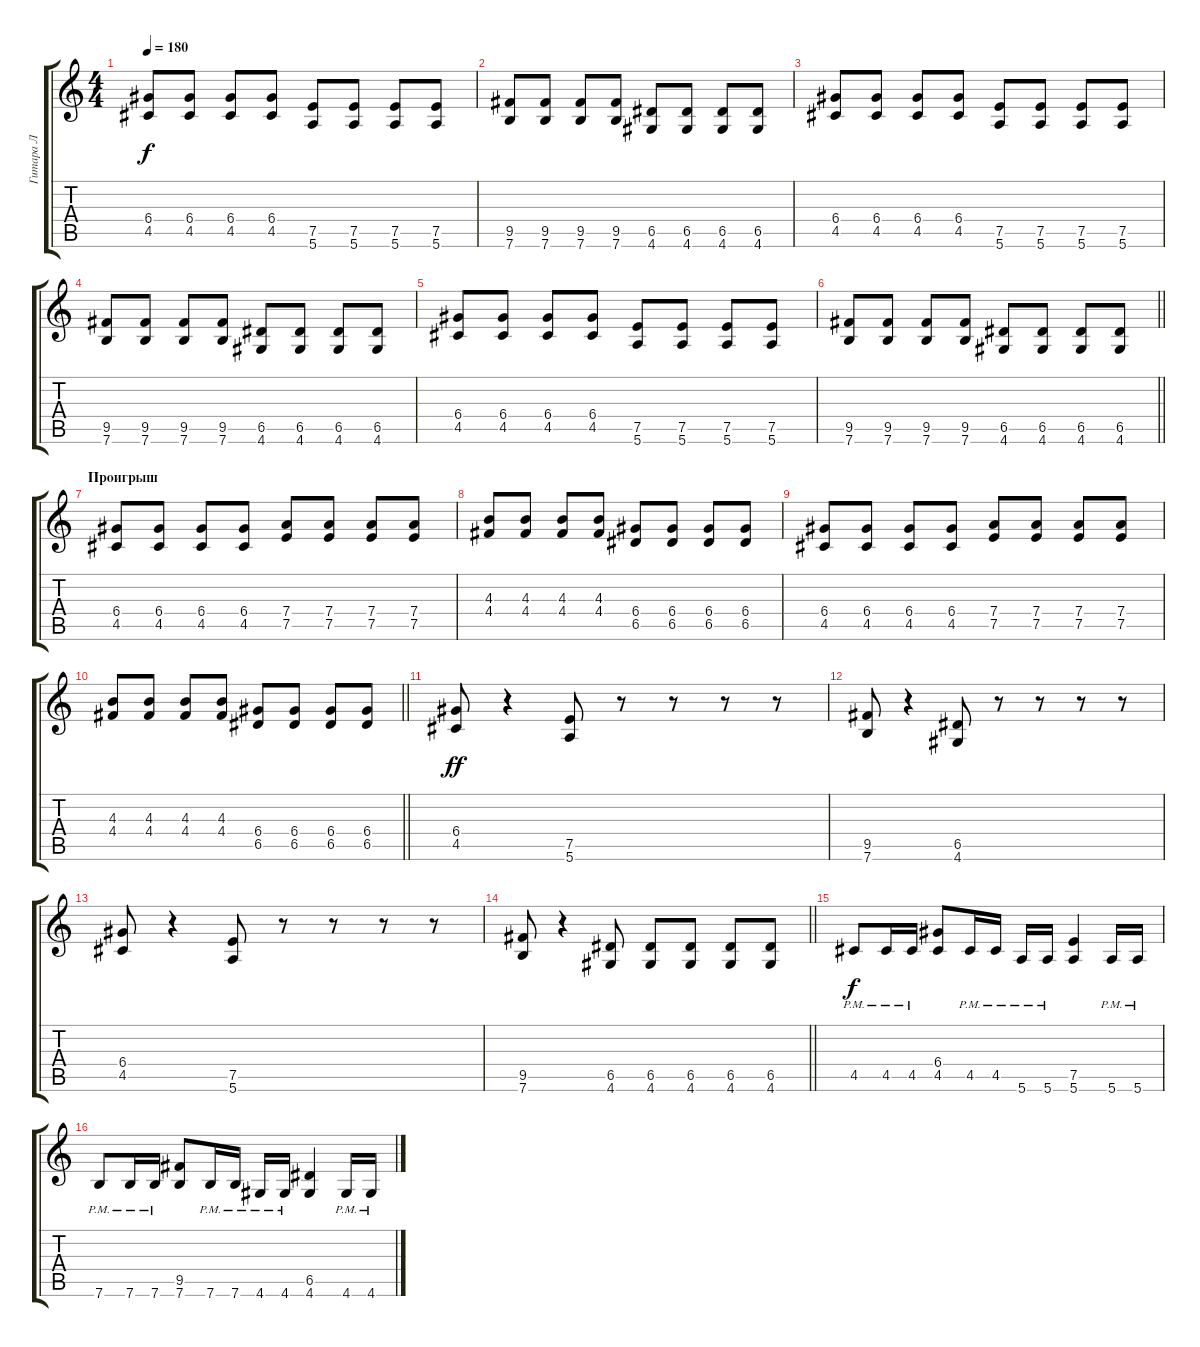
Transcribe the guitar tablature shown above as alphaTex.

\track ("Гитара Л" "Гитара Л") {instrument distortionguitar}
\staff {score tabs}
\tuning (E4 B3 G3 D3 A2 E2) {hide}
\ts (4 4)
\tempo 180
\clef g2
\ks c
(6.4 4.5).8{dy f} (6.4 4.5).8 (6.4 4.5).8 (6.4 4.5).8 (7.5 5.6).8 (7.5 5.6).8 (7.5 5.6).8 (7.5 5.6).8 |
(9.5 7.6).8 (9.5 7.6).8 (9.5 7.6).8 (9.5 7.6).8 (6.5 4.6).8 (6.5 4.6).8 (6.5 4.6).8 (6.5 4.6).8 |
(6.4 4.5).8 (6.4 4.5).8 (6.4 4.5).8 (6.4 4.5).8 (7.5 5.6).8 (7.5 5.6).8 (7.5 5.6).8 (7.5 5.6).8 |
(9.5 7.6).8 (9.5 7.6).8 (9.5 7.6).8 (9.5 7.6).8 (6.5 4.6).8 (6.5 4.6).8 (6.5 4.6).8 (6.5 4.6).8 |
(6.4 4.5).8 (6.4 4.5).8 (6.4 4.5).8 (6.4 4.5).8 (7.5 5.6).8 (7.5 5.6).8 (7.5 5.6).8 (7.5 5.6).8 |
\barLineRight lightlight
(9.5 7.6).8 (9.5 7.6).8 (9.5 7.6).8 (9.5 7.6).8 (6.5 4.6).8 (6.5 4.6).8 (6.5 4.6).8 (6.5 4.6).8 |
\section ("" "Проигрыш")
(6.4 4.5).8 (6.4 4.5).8 (6.4 4.5).8 (6.4 4.5).8 (7.4 7.5).8 (7.4 7.5).8 (7.4 7.5).8 (7.4 7.5).8 |
(4.3 4.4).8 (4.3 4.4).8 (4.3 4.4).8 (4.3 4.4).8 (6.4 6.5).8 (6.4 6.5).8 (6.4 6.5).8 (6.4 6.5).8 |
(6.4 4.5).8 (6.4 4.5).8 (6.4 4.5).8 (6.4 4.5).8 (7.4 7.5).8 (7.4 7.5).8 (7.4 7.5).8 (7.4 7.5).8 |
\barLineRight lightlight
(4.3 4.4).8 (4.3 4.4).8 (4.3 4.4).8 (4.3 4.4).8 (6.4 6.5).8 (6.4 6.5).8 (6.4 6.5).8 (6.4 6.5).8 |
(6.4 4.5).8{dy ff} r.4 (7.5 5.6).8 r.8 r.8 r.8 r.8 |
(9.5 7.6).8 r.4 (6.5 4.6).8 r.8 r.8 r.8 r.8 |
(6.4 4.5).8 r.4 (7.5 5.6).8 r.8 r.8 r.8 r.8 |
\barLineRight lightlight
(9.5 7.6).8 r.4 (6.5 4.6).8 (6.5 4.6).8 (6.5 4.6).8 (6.5 4.6).8 (6.5 4.6).8 |
\section ("" " ")
4.5{pm}.8{dy f} 4.5{pm}.16 4.5{pm}.16 (6.4 4.5).8 4.5{pm}.16 4.5{pm}.16 5.6{pm}.16 5.6{pm}.16 (7.5 5.6).4 5.6{pm}.16 5.6{pm}.16 |
7.6{pm}.8 7.6{pm}.16 7.6{pm}.16 (9.5 7.6).8 7.6{pm}.16 7.6{pm}.16 4.6{pm}.16 4.6{pm}.16 (6.5 4.6).4 4.6{pm}.16 4.6{pm}.16
